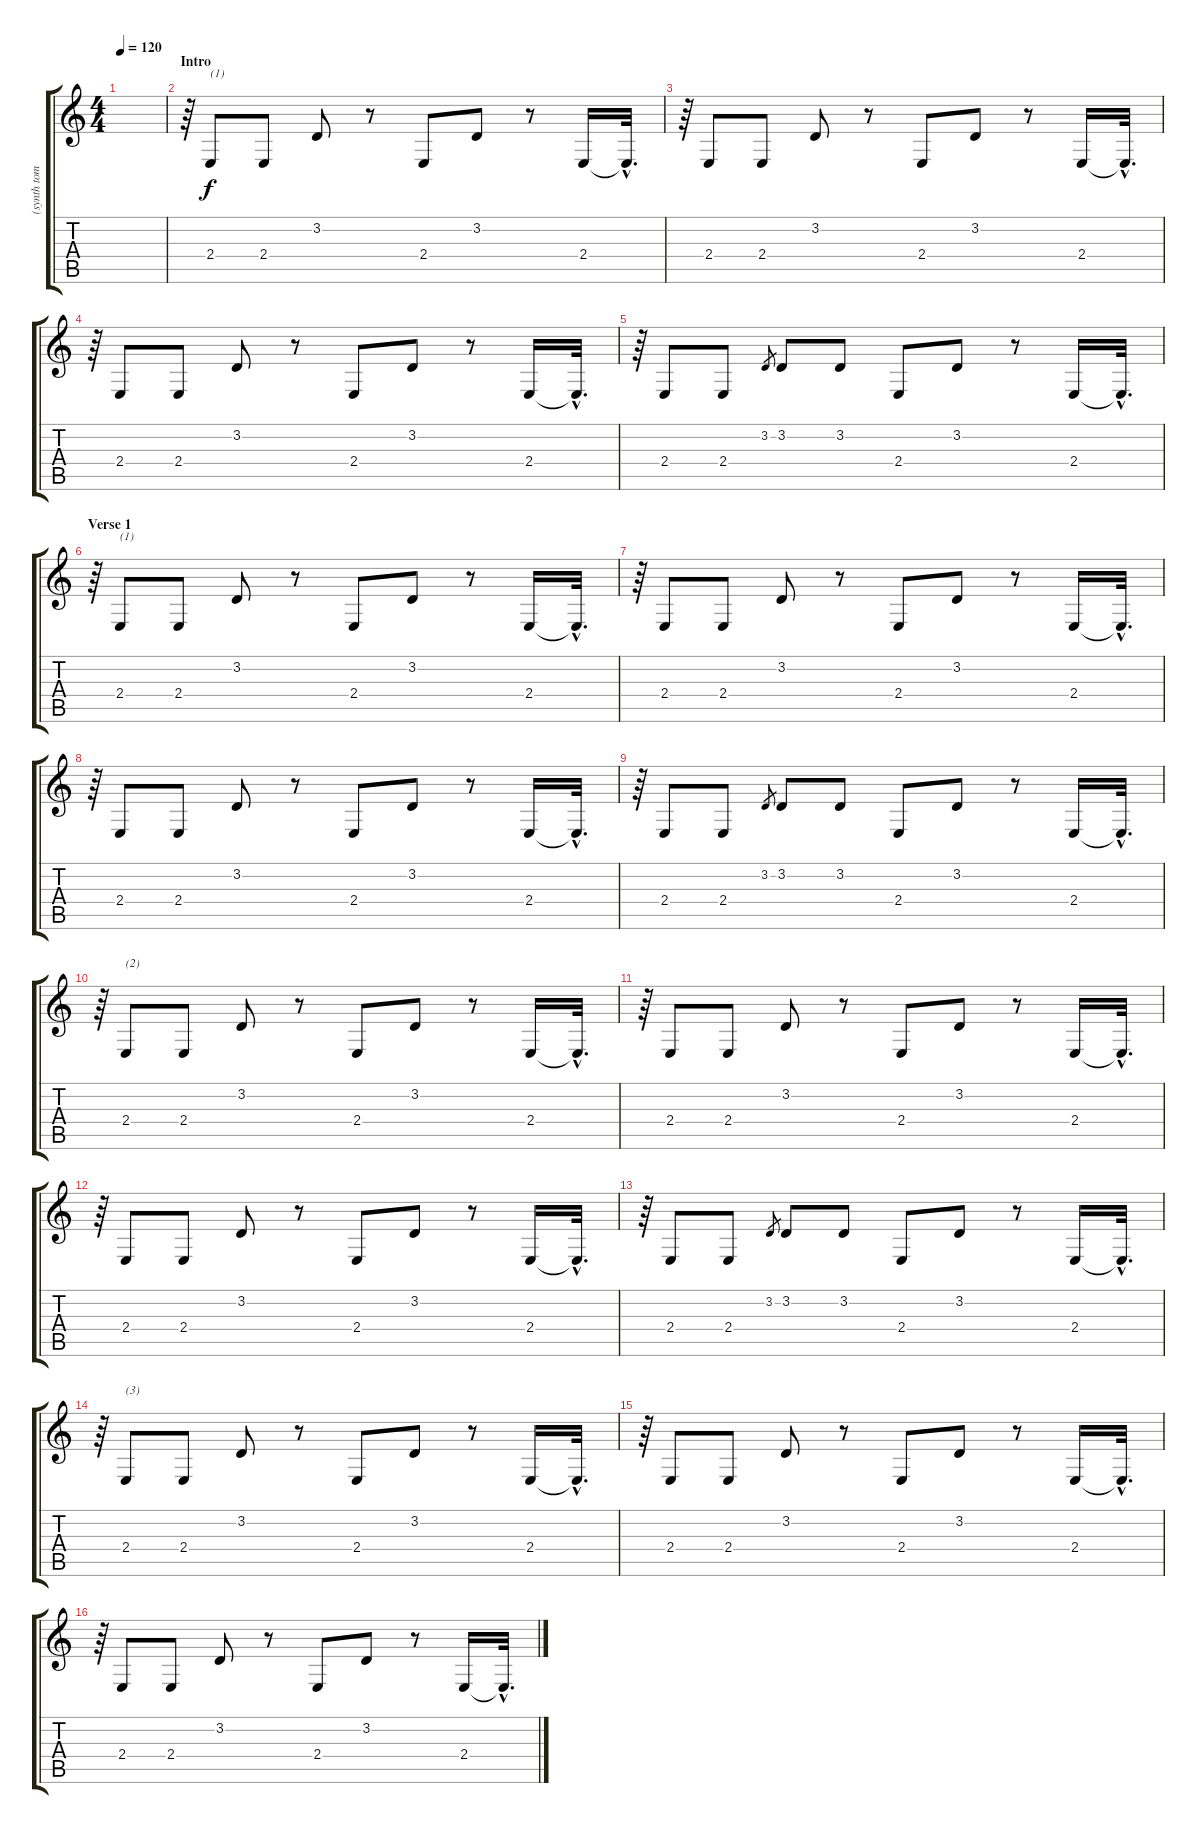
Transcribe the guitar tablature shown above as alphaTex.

\track ("(synth toms stereo)" "(synth tom") {instrument melodictom}
\staff {score tabs}
\tuning (E4 B3 G3 D3 A2 E2) {hide}
\ts (4 4)
\tempo 120
\clef g2
\ks c
|
\section ("" "Intro")
r.64 2.4.8{txt "(1)"} 2.4.8 3.2.8 r.8 2.4.8 3.2.8 r.8 2.4.16 2.4{hac t}.32{d} |
r.64 2.4.8 2.4.8 3.2.8 r.8 2.4.8 3.2.8 r.8 2.4.16 2.4{hac t}.32{d} |
r.64 2.4.8 2.4.8 3.2.8 r.8 2.4.8 3.2.8 r.8 2.4.16 2.4{hac t}.32{d} |
r.64 2.4.8 2.4.8 3.2.8{gr} 3.2.8 3.2.8 2.4.8 3.2.8 r.8 2.4.16 2.4{hac t}.32{d} |
\section ("" "Verse 1")
r.64 2.4.8{txt "(1)"} 2.4.8 3.2.8 r.8 2.4.8 3.2.8 r.8 2.4.16 2.4{hac t}.32{d} |
r.64 2.4.8 2.4.8 3.2.8 r.8 2.4.8 3.2.8 r.8 2.4.16 2.4{hac t}.32{d} |
r.64 2.4.8 2.4.8 3.2.8 r.8 2.4.8 3.2.8 r.8 2.4.16 2.4{hac t}.32{d} |
r.64 2.4.8 2.4.8 3.2.8{gr} 3.2.8 3.2.8 2.4.8 3.2.8 r.8 2.4.16 2.4{hac t}.32{d} |
r.64 2.4.8{txt "(2)"} 2.4.8 3.2.8 r.8 2.4.8 3.2.8 r.8 2.4.16 2.4{hac t}.32{d} |
r.64 2.4.8 2.4.8 3.2.8 r.8 2.4.8 3.2.8 r.8 2.4.16 2.4{hac t}.32{d} |
r.64 2.4.8 2.4.8 3.2.8 r.8 2.4.8 3.2.8 r.8 2.4.16 2.4{hac t}.32{d} |
r.64 2.4.8 2.4.8 3.2.8{gr} 3.2.8 3.2.8 2.4.8 3.2.8 r.8 2.4.16 2.4{hac t}.32{d} |
r.64 2.4.8{txt "(3)"} 2.4.8 3.2.8 r.8 2.4.8 3.2.8 r.8 2.4.16 2.4{hac t}.32{d} |
r.64 2.4.8 2.4.8 3.2.8 r.8 2.4.8 3.2.8 r.8 2.4.16 2.4{hac t}.32{d} |
r.64 2.4.8 2.4.8 3.2.8 r.8 2.4.8 3.2.8 r.8 2.4.16 2.4{hac t}.32{d}
